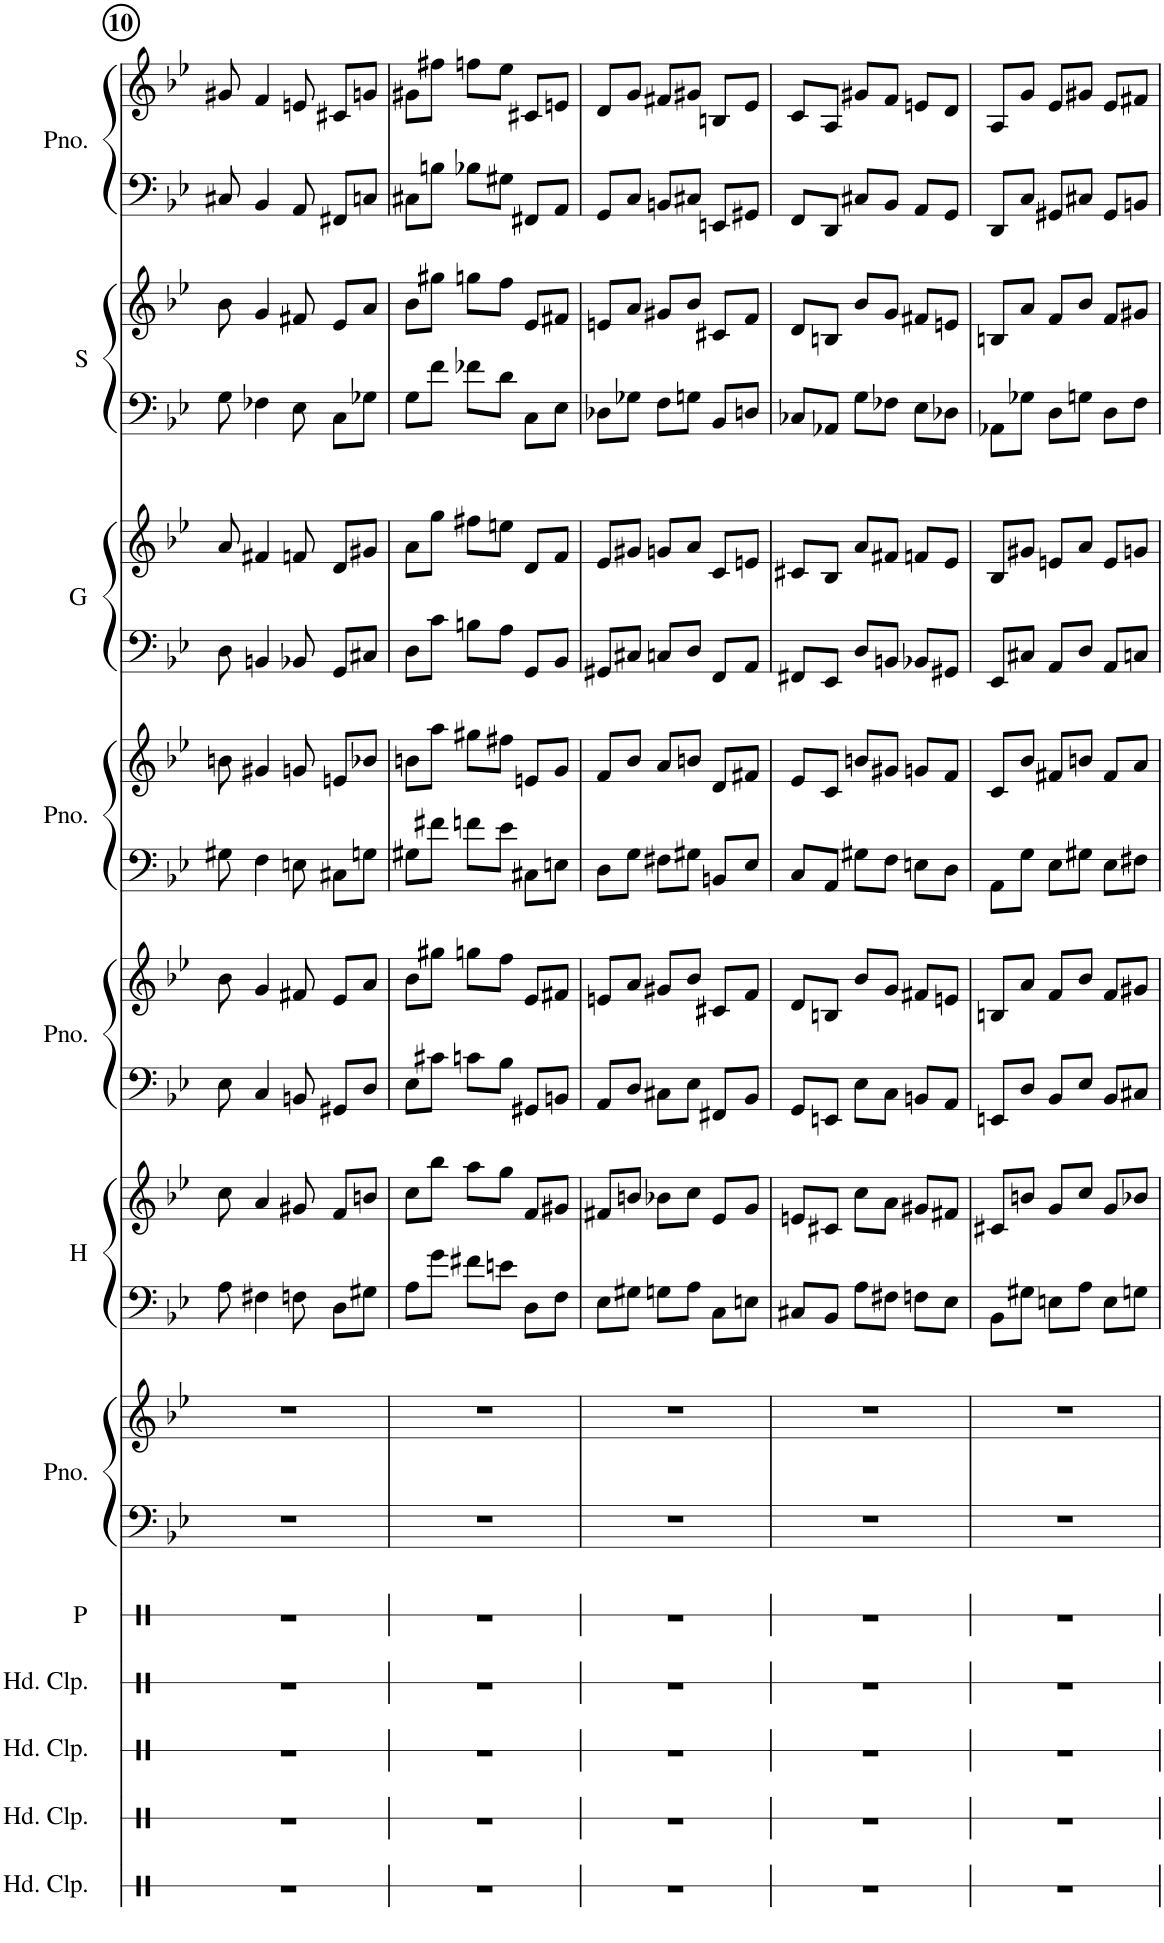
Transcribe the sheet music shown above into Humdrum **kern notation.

**kern	**kern	**kern	**kern	**kern	**kern	**kern	**kern	**kern	**kern	**kern	**kern	**kern	**kern	**kern	**kern	**kern	**kern	**kern
*part12	*part11	*part10	*part9	*part8	*part7	*part7	*part6	*part6	*part5	*part5	*part4	*part4	*part3	*part3	*part2	*part2	*part1	*part1
*staff19	*staff18	*staff17	*staff16	*staff15	*staff14	*staff13	*staff12	*staff11	*staff10	*staff9	*staff8	*staff7	*staff6	*staff5	*staff4	*staff3	*staff2	*staff1
*I"Hand Clap	*I"Hand Clap	*I"Hand Clap	*I"Hand Clap	*I"Panda	*I"Piano	*	*I"Makeup Cake	*	*I"Piano	*	*I"Piano	*	*I"Dumb One	*	*I"SANTA!	*	*I"Piano	*
*I'Hd. Clp.	*I'Hd. Clp.	*I'Hd. Clp.	*I'Hd. Clp.	*I'P	*I'Pno.	*	*	*	*I'Pno.	*	*I'Pno.	*	*	*	*I'S	*	*I'Pno.	*
!!LO:PB:g=z
*clefX	*clefX	*clefX	*clefX	*clefX	*clefF4	*clefG2	*clefF4	*clefG2	*clefF4	*clefG2	*clefF4	*clefG2	*clefF4	*clefG2	*clefF4	*clefG2	*clefF4	*clefG2
*k[]	*k[]	*k[]	*k[]	*k[]	*k[b-e-]	*k[b-e-]	*k[b-e-]	*k[b-e-]	*k[b-e-]	*k[b-e-]	*k[b-e-]	*k[b-e-]	*k[b-e-]	*k[b-e-]	*k[b-e-]	*k[b-e-]	*k[b-e-]	*k[b-e-]
*M3/4	*M3/4	*M3/4	*M3/4	*M3/4	*M3/4	*M3/4	*M3/4	*M3/4	*M3/4	*M3/4	*M3/4	*M3/4	*M3/4	*M3/4	*M3/4	*M3/4	*M3/4	*M3/4
=10	=10	=10	=10	=10	=10	=10	=10	=10	=10	=10	=10	=10	=10	=10	=10	=10	=10	=10
2.r	2.r	2.r	2.r	2.r	2.r	2.r	8A\	8cc\	8E-\	8b-\	8G#X\	8bn\	8D\	8a/	8G\	8b-\	8C#X/	8g#X/
.	.	.	.	.	.	.	4F#X\	4a/	4C/	4g/	4F\	4g#X/	4BBn/	4f#X/	4F-X\	4g/	4BB-/	4f/
.	.	.	.	.	.	.	8Fn\	8g#X/	8BBn/	8f#X/	8En\	8gn/	8BB-X/	8fn/	8E-\	8f#X/	8AA/	8en/
.	.	.	.	.	.	.	8D\L	8f/L	8GG#X/L	8e-/L	8C#X\L	8en/L	8GG/L	8d/L	8C\L	8e-/L	8FF#X/L	8c#X/L
.	.	.	.	.	.	.	8G#X\J	8bn/J	8D/J	8a/J	8Gn\J	8b-X/J	8C#X/J	8g#X/J	8G-X\J	8a/J	8Cn/J	8gn/J
=11	=11	=11	=11	=11	=11	=11	=11	=11	=11	=11	=11	=11	=11	=11	=11	=11	=11	=11
2.r	2.r	2.r	2.r	2.r	2.r	2.r	8A\L	8cc\L	8E-\L	8b-\L	8G#X\L	8bn\L	8D\L	8a\L	8G\L	8b-\L	8C#X\L	8g#X\L
.	.	.	.	.	.	.	8g\J	8bb-\J	8c#X\J	8gg#X\J	8f#X\J	8aa\J	8c\J	8gg\J	8f\J	8gg#X\J	8Bn\J	8ff#X\J
.	.	.	.	.	.	.	8f#X\L	8aa\L	8cn\L	8ggn\L	8fn\L	8gg#X\L	8Bn\L	8ff#X\L	8f-X\L	8ggn\L	8B-X\L	8ffn\L
.	.	.	.	.	.	.	8en\J	8gg\J	8B-\J	8ff\J	8e-\J	8ff#X\J	8A\J	8een\J	8d\J	8ff\J	8G#X\J	8ee-\J
.	.	.	.	.	.	.	8D\L	8f/L	8GG#X/L	8e-/L	8C#X\L	8en/L	8GG/L	8d/L	8C\L	8e-/L	8FF#X/L	8c#X/L
.	.	.	.	.	.	.	8F\J	8g#X/J	8BBn/J	8f#X/J	8En\J	8g/J	8BB-/J	8f/J	8E-\J	8f#X/J	8AA/J	8en/J
=12	=12	=12	=12	=12	=12	=12	=12	=12	=12	=12	=12	=12	=12	=12	=12	=12	=12	=12
2.r	2.r	2.r	2.r	2.r	2.r	2.r	8E-\L	8f#X/L	8AA/L	8en/L	8D\L	8f/L	8GG#X/L	8e-/L	8D-X\L	8en/L	8GG/L	8d/L
.	.	.	.	.	.	.	8G#X\J	8bn/J	8D/J	8a/J	8G\J	8b-/J	8C#X/J	8g#X/J	8G-X\J	8a/J	8C/J	8g/J
.	.	.	.	.	.	.	8Gn\L	8b-X\L	8C#X\L	8g#X/L	8F#X\L	8a/L	8Cn/L	8gn/L	8F\L	8g#X/L	8BBn/L	8f#X/L
.	.	.	.	.	.	.	8A\J	8cc\J	8E-\J	8b-/J	8G#X\J	8bn/J	8D/J	8a/J	8Gn\J	8b-/J	8C#X/J	8g#X/J
.	.	.	.	.	.	.	8C\L	8e-/L	8FF#X/L	8c#X/L	8BBn/L	8d/L	8FF/L	8c/L	8BB-/L	8c#X/L	8EEn/L	8Bn/L
.	.	.	.	.	.	.	8En\J	8g/J	8BB-/J	8f/J	8E-/J	8f#X/J	8AA/J	8en/J	8Dn/J	8f/J	8GG#X/J	8e-/J
=13	=13	=13	=13	=13	=13	=13	=13	=13	=13	=13	=13	=13	=13	=13	=13	=13	=13	=13
2.r	2.r	2.r	2.r	2.r	2.r	2.r	8C#X/L	8en/L	8GG/L	8d/L	8C/L	8e-/L	8FF#X/L	8c#X/L	8C-X/L	8d/L	8FF/L	8c/L
.	.	.	.	.	.	.	8BB-/J	8c#X/J	8EEn/J	8Bn/J	8AA/J	8c/J	8EE-/J	8B-/J	8AA-X/J	8Bn/J	8DD/J	8A/J
.	.	.	.	.	.	.	8A\L	8cc\L	8E-\L	8b-/L	8G#X\L	8bn/L	8D/L	8a/L	8G\L	8b-/L	8C#X/L	8g#X/L
.	.	.	.	.	.	.	8F#X\J	8a\J	8C\J	8g/J	8F\J	8g#X/J	8BBn/J	8f#X/J	8F-X\J	8g/J	8BB-/J	8f/J
.	.	.	.	.	.	.	8Fn\L	8g#X/L	8BBn/L	8f#X/L	8En\L	8gn/L	8BB-X/L	8fn/L	8E-\L	8f#X/L	8AA/L	8en/L
.	.	.	.	.	.	.	8E-\J	8f#X/J	8AA/J	8en/J	8D\J	8f/J	8GG#X/J	8e-/J	8D-X\J	8en/J	8GG/J	8d/J
=14	=14	=14	=14	=14	=14	=14	=14	=14	=14	=14	=14	=14	=14	=14	=14	=14	=14	=14
2.r	2.r	2.r	2.r	2.r	2.r	2.r	8BB-\L	8c#X/L	8EEn/L	8Bn/L	8AA\L	8c/L	8EE-/L	8B-/L	8AA-X\L	8Bn/L	8DD/L	8A/L
.	.	.	.	.	.	.	8G#X\J	8bn/J	8D/J	8a/J	8G\J	8b-/J	8C#X/J	8g#X/J	8G-X\J	8a/J	8C/J	8g/J
.	.	.	.	.	.	.	8En\L	8g/L	8BB-/L	8f/L	8E-\L	8f#X/L	8AA/L	8en/L	8D\L	8f/L	8GG#X/L	8e-/L
.	.	.	.	.	.	.	8A\J	8cc/J	8E-/J	8b-/J	8G#X\J	8bn/J	8D/J	8a/J	8Gn\J	8b-/J	8C#X/J	8g#X/J
.	.	.	.	.	.	.	8E\L	8g/L	8BB-/L	8f/L	8E-\L	8f#/L	8AA/L	8e/L	8D\L	8f/L	8GG#/L	8e-/L
.	.	.	.	.	.	.	8Gn\J	8b-X/J	8C#X/J	8g#X/J	8F#X\J	8a/J	8Cn/J	8gn/J	8F\J	8g#X/J	8BBn/J	8f#X/J
=	=	=	=	=	=	=	=	=	=	=	=	=	=	=	=	=	=	=
*-	*-	*-	*-	*-	*-	*-	*-	*-	*-	*-	*-	*-	*-	*-	*-	*-	*-	*-
